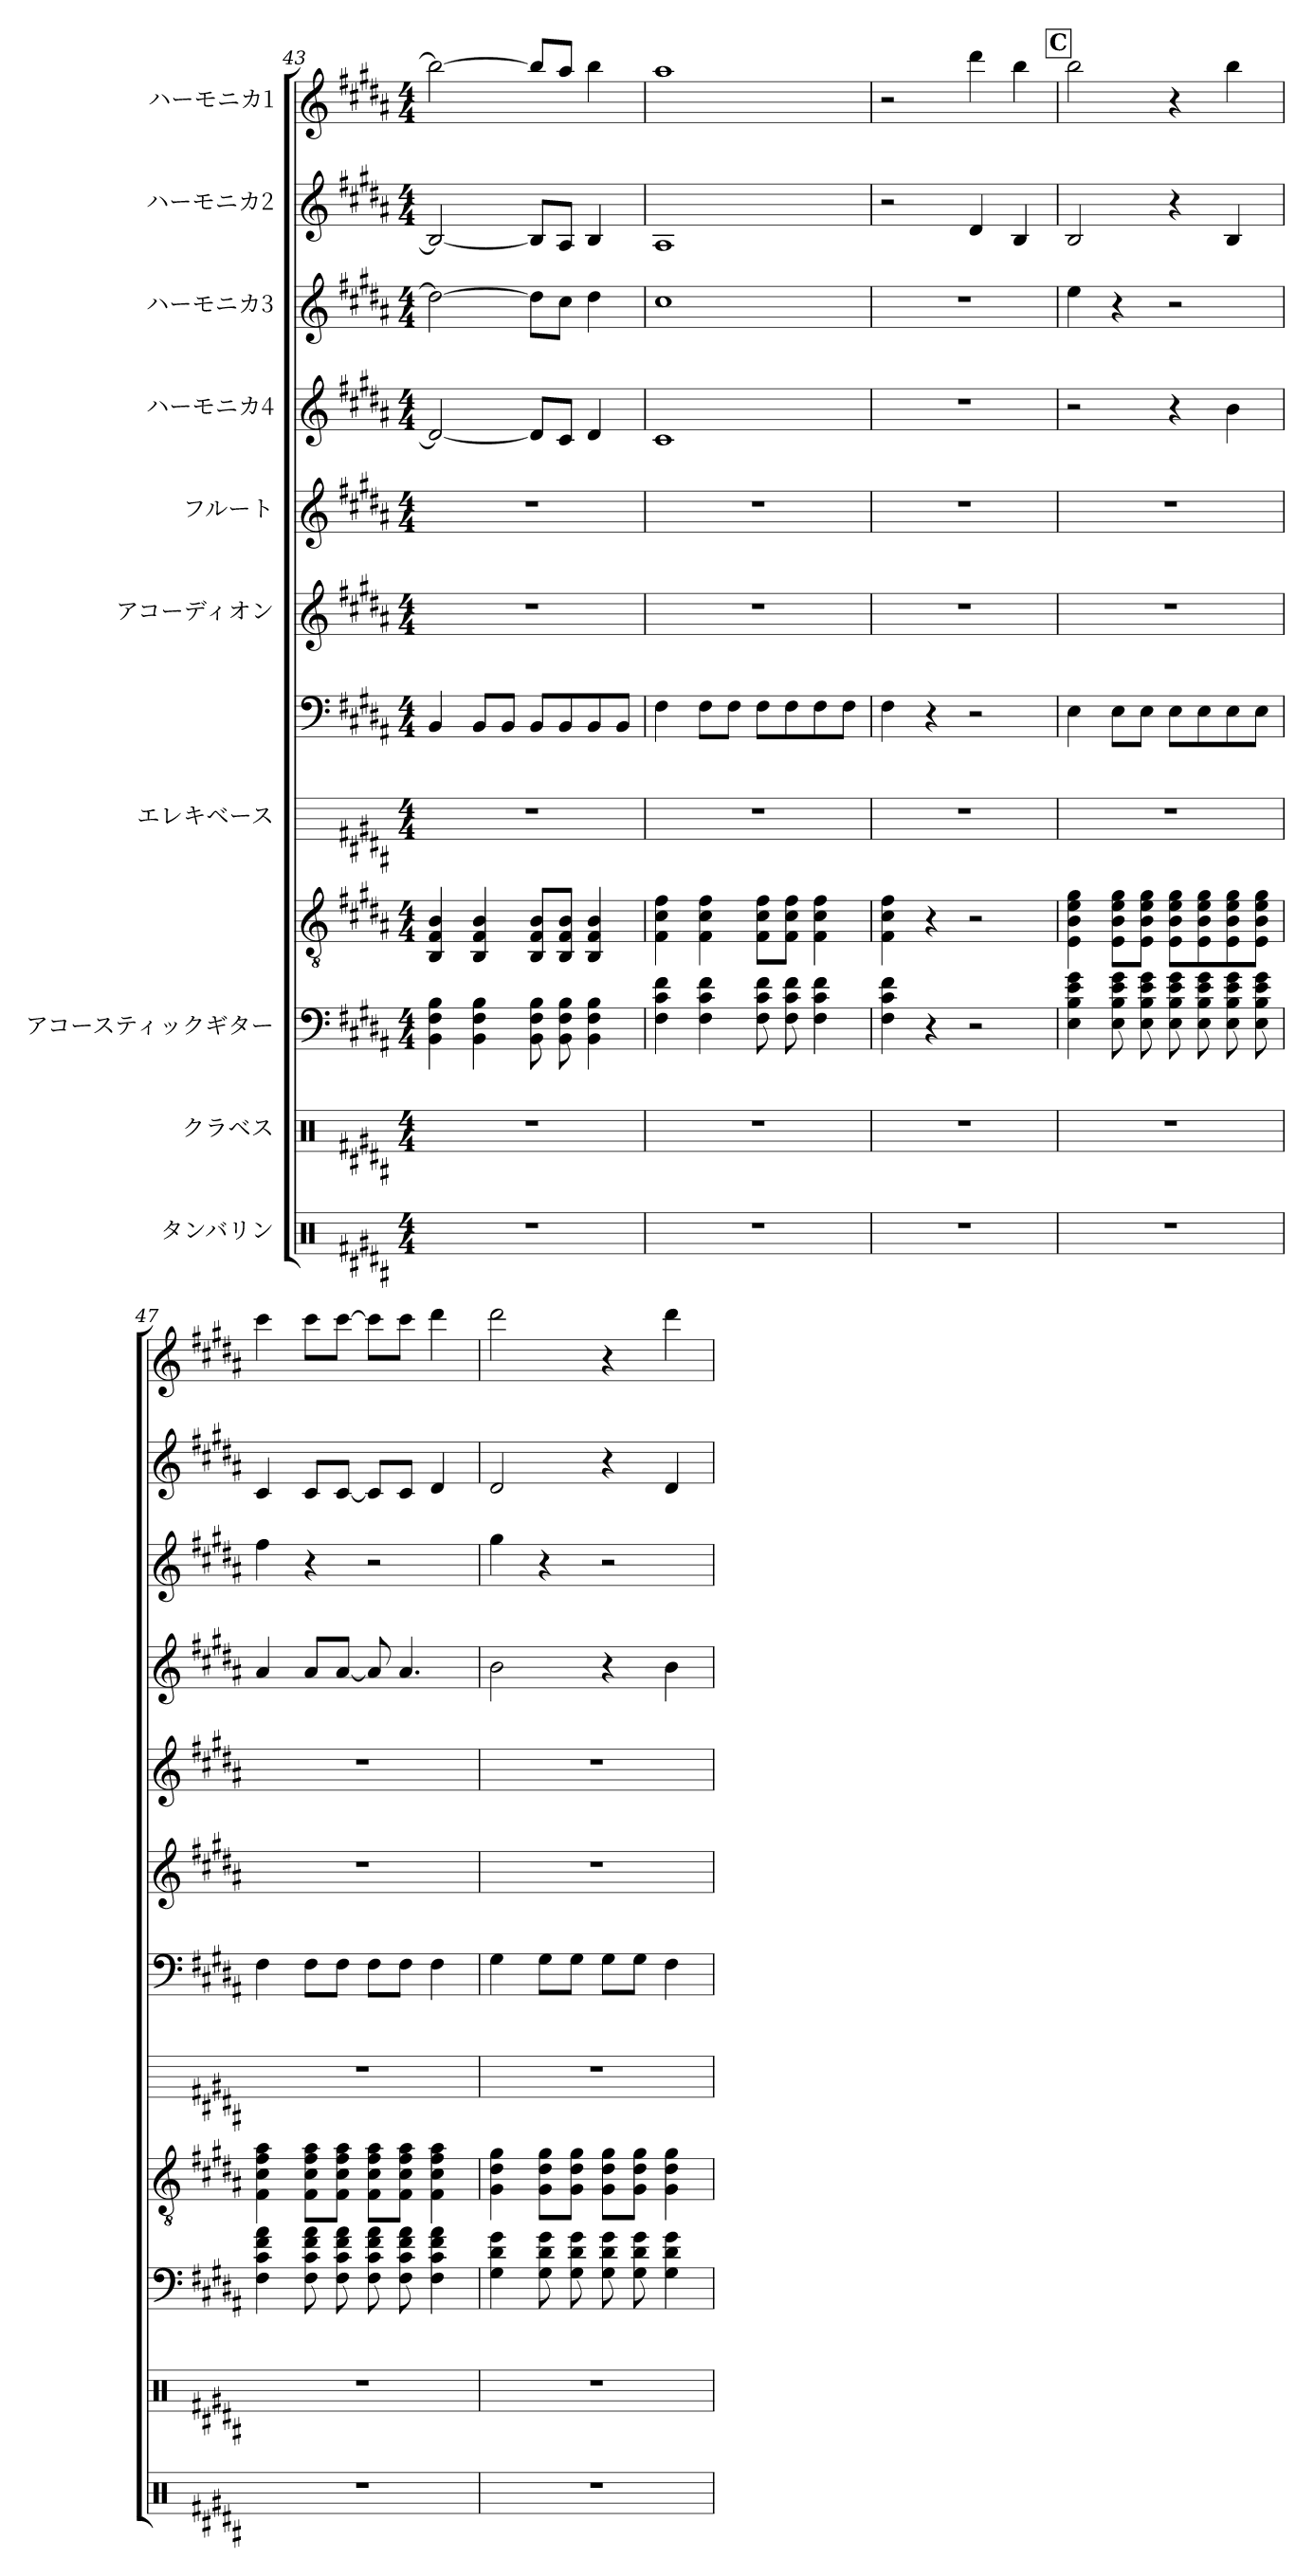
**kern	**kern	**kern	**kern	**kern	**kern	**kern	**kern	**kern	**kern	**kern	**kern
*part10	*part9	*part8	*part8	*part7	*part7	*part6	*part5	*part4	*part3	*part2	*part1
*staff12	*staff11	*staff10	*staff9	*staff8	*staff7	*staff6	*staff5	*staff4	*staff3	*staff2	*staff1
*I"タンバリン	*I"クラベス	*I"アコースティックギター	*	*I"エレキベース	*	*I"アコーディオン	*I"フルート	*I"ハーモニカ4	*I"ハーモニカ3	*I"ハーモニカ2	*I"ハーモニカ1
*clefX	*clefX	*	*clefGv2	*	*clefF4	*clefG2	*clefG2	*clefG2	*clefG2	*clefG2	*clefG2
*	*	*	*	*ITrd7c12	*ITrd7c12	*	*	*	*	*	*
*k[f#c#g#d#a#]	*k[f#c#g#d#a#]	*k[f#c#g#d#a#]	*k[f#c#g#d#a#]	*k[f#c#g#d#a#]	*k[f#c#g#d#a#]	*k[f#c#g#d#a#]	*k[f#c#g#d#a#]	*k[f#c#g#d#a#]	*k[f#c#g#d#a#]	*k[f#c#g#d#a#]	*k[f#c#g#d#a#]
*M4/4	*M4/4	*M4/4	*M4/4	*M4/4	*M4/4	*M4/4	*M4/4	*M4/4	*M4/4	*M4/4	*M4/4
=43	=43	=43	=43	=43	=43	=43	=43	=43	=43	=43	=43
1r	1r	4BB 4F# 4B	4BB/ 4F#/ 4B/	1r	4BBB/	1r	1r	2d#/_	2dd#\_	2B/_	2bb\_
.	.	4BB 4F# 4B	4BB/ 4F#/ 4B/	.	8BBB/L	.	.	.	.	.	.
.	.	.	.	.	8BBB/J	.	.	.	.	.	.
.	.	8BB 8F# 8B	8BB/ 8F#/ 8B/L	.	8BBB/L	.	.	8d#/L]	8dd#\L]	8B/L]	8bb/L]
.	.	8BB 8F# 8B	8BB/ 8F#/ 8B/J	.	8BBB/	.	.	8c#/J	8cc#\J	8A#/J	8aa#/J
.	.	4BB 4F# 4B	4BB/ 4F#/ 4B/	.	8BBB/	.	.	4d#/	4dd#\	4B/	4bb\
.	.	.	.	.	8BBB/J	.	.	.	.	.	.
!!LO:PB:g=z
=44	=44	=44	=44	=44	=44	=44	=44	=44	=44	=44	=44
1r	1r	4F# 4c# 4f#	4F#\ 4c#\ 4f#\	1r	4FF#\	1r	1r	1c#	1cc#	1A#	1aa#
.	.	4F# 4c# 4f#	4F#\ 4c#\ 4f#\	.	8FF#\L	.	.	.	.	.	.
.	.	.	.	.	8FF#\J	.	.	.	.	.	.
.	.	8F# 8c# 8f#	8F#\ 8c#\ 8f#\L	.	8FF#\L	.	.	.	.	.	.
.	.	8F# 8c# 8f#	8F#\ 8c#\ 8f#\J	.	8FF#\	.	.	.	.	.	.
.	.	4F# 4c# 4f#	4F#\ 4c#\ 4f#\	.	8FF#\	.	.	.	.	.	.
.	.	.	.	.	8FF#\J	.	.	.	.	.	.
=45	=45	=45	=45	=45	=45	=45	=45	=45	=45	=45	=45
1r	1r	4F# 4c# 4f#	4F#\ 4c#\ 4f#\	1r	4FF#\	1r	1r	1r	1r	2r	2r
.	.	4r	4r	.	4r	.	.	.	.	.	.
.	.	2r	2r	.	2r	.	.	.	.	4d#/	4ddd#\
.	.	.	.	.	.	.	.	.	.	4B/	4bb\
!!LO:REH:place=s1:a:B:fs=14:t=C
=46	=46	=46	=46	=46	=46	=46	=46	=46	=46	=46	=46
1r	1r	4E 4B 4e 4g#	4E\ 4B\ 4e\ 4g#\	1r	4EE\	1r	1r	2r	4ee\	2B/	2bb\
.	.	8E 8B 8e 8g#	8E\ 8B\ 8e\ 8g#\L	.	8EE\L	.	.	.	4r	.	.
.	.	8E 8B 8e 8g#	8E\ 8B\ 8e\ 8g#\J	.	8EE\J	.	.	.	.	.	.
.	.	8E 8B 8e 8g#	8E\ 8B\ 8e\ 8g#\L	.	8EE\L	.	.	4r	2r	4r	4r
.	.	8E 8B 8e 8g#	8E\ 8B\ 8e\ 8g#\	.	8EE\	.	.	.	.	.	.
.	.	8E 8B 8e 8g#	8E\ 8B\ 8e\ 8g#\	.	8EE\	.	.	4b\	.	4B/	4bb\
.	.	8E 8B 8e 8g#	8E\ 8B\ 8e\ 8g#\J	.	8EE\J	.	.	.	.	.	.
=47	=47	=47	=47	=47	=47	=47	=47	=47	=47	=47	=47
1r	1r	4F# 4c# 4f# 4a#	4F#\ 4c#\ 4f#\ 4a#\	1r	4FF#\	1r	1r	4a#/	4ff#\	4c#/	4ccc#\
.	.	8F# 8c# 8f# 8a#	8F#\ 8c#\ 8f#\ 8a#\L	.	8FF#\L	.	.	8a#/L	4r	8c#/L	8ccc#\L
.	.	8F# 8c# 8f# 8a#	8F#\ 8c#\ 8f#\ 8a#\J	.	8FF#\J	.	.	[8a#/J	.	[8c#/J	[8ccc#\J
.	.	8F# 8c# 8f# 8a#	8F#\ 8c#\ 8f#\ 8a#\L	.	8FF#\L	.	.	8a#/]	2r	8c#/L]	8ccc#\L]
.	.	8F# 8c# 8f# 8a#	8F#\ 8c#\ 8f#\ 8a#\J	.	8FF#\J	.	.	4.a#/	.	8c#/J	8ccc#\J
.	.	4F# 4c# 4f# 4a#	4F#\ 4c#\ 4f#\ 4a#\	.	4FF#\	.	.	.	.	4d#/	4ddd#\
=48	=48	=48	=48	=48	=48	=48	=48	=48	=48	=48	=48
1r	1r	4G# 4d# 4g#	4G#\ 4d#\ 4g#\	1r	4GG#\	1r	1r	2b\	4gg#\	2d#/	2ddd#\
.	.	8G# 8d# 8g#	8G#\ 8d#\ 8g#\L	.	8GG#\L	.	.	.	4r	.	.
.	.	8G# 8d# 8g#	8G#\ 8d#\ 8g#\J	.	8GG#\J	.	.	.	.	.	.
.	.	8G# 8d# 8g#	8G#\ 8d#\ 8g#\L	.	8GG#\L	.	.	4r	2r	4r	4r
.	.	8G# 8d# 8g#	8G#\ 8d#\ 8g#\J	.	8GG#\J	.	.	.	.	.	.
.	.	4G# 4d# 4g#	4G#\ 4d#\ 4g#\	.	4FF#\	.	.	4b\	.	4d#/	4ddd#\
=	=	=	=	=	=	=	=	=	=	=	=
*-	*-	*-	*-	*-	*-	*-	*-	*-	*-	*-	*-
